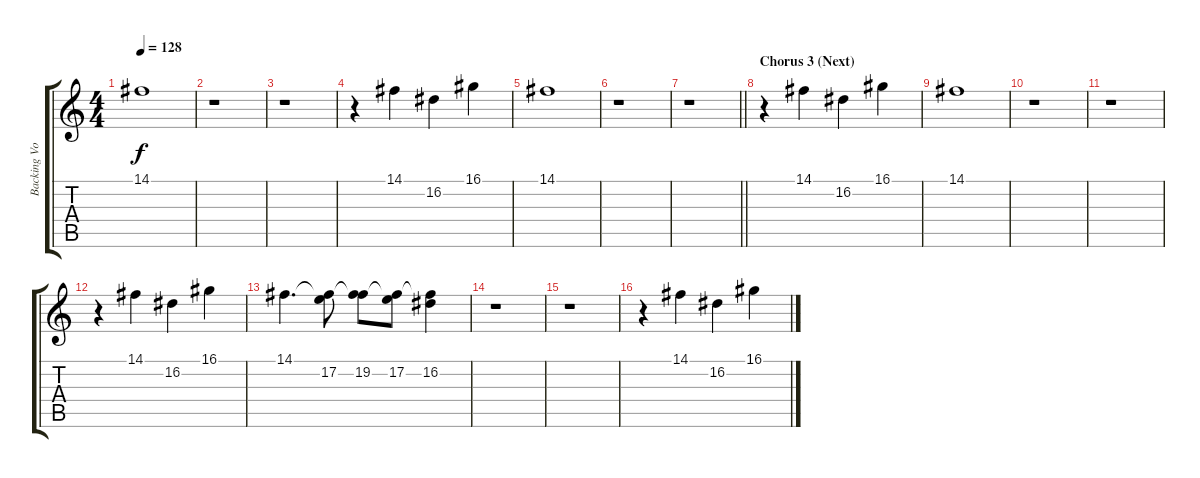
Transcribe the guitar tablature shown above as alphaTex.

\track ("Backing Vocal" "Backing Vo") {instrument oboe}
\staff {score tabs}
\tuning (E4 B3 G3 D3 A2 E2) {hide}
\ts (4 4)
\tempo 128
\clef g2
\ks c
14.1.1{dy f} |
r.1 |
r.1 |
r.4 14.1.4 16.2.4 16.1.4 |
14.1.1 |
r.1 |
\barLineRight lightlight
r.1 |
\section ("" "Chorus 3 (Next)")
r.4{volume 14} 14.1.4 16.2.4 16.1.4 |
14.1.1 |
r.1 |
r.1 |
r.4 14.1.4 16.2.4 16.1.4 |
14.1.4{d} (14.1{t} 17.2).8 (14.1{t} 19.2).8 (14.1{t} 17.2).8 (14.1{t} 16.2).4 |
r.1 |
r.1 |
r.4 14.1.4 16.2.4 16.1.4
